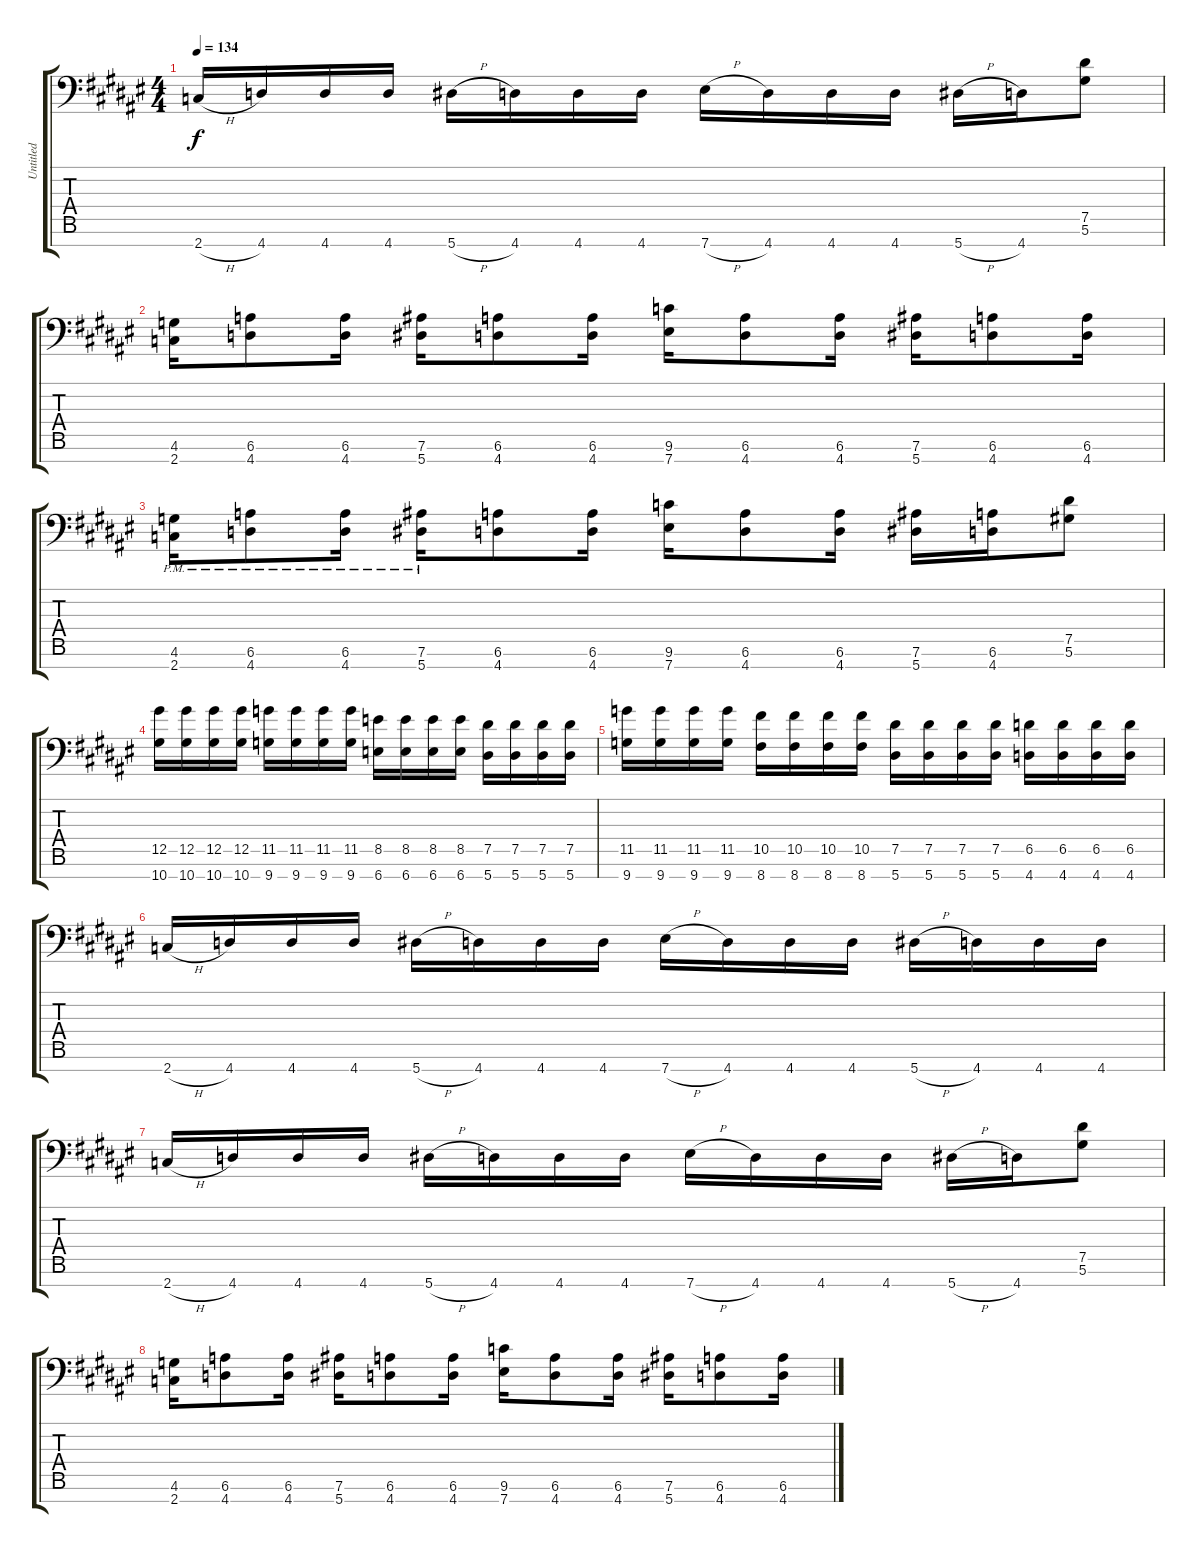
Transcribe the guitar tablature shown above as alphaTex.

\track ("Untitled" "Untitled") {instrument distortionguitar}
\staff {score tabs}
\tuning (Eb4 Bb3 Gb3 Db3 Ab2 Eb2 Bb1) {hide}
\ts (4 4)
\tempo 134
\clef f4
\ks f#
2.7{h}.16{dy f} 4.7.16 4.7.16 4.7.16 5.7{h}.16 4.7.16 4.7.16 4.7.16 7.7{h}.16 4.7.16 4.7.16 4.7.16 5.7{h}.16 4.7.16 (7.5 5.6).8 |
(4.6 2.7).16 (6.6 4.7).8 (6.6 4.7).16 (7.6 5.7).16 (6.6 4.7).8 (6.6 4.7).16 (9.6 7.7).16 (6.6 4.7).8 (6.6 4.7).16 (7.6 5.7).16 (6.6 4.7).8 (6.6 4.7).16 |
(4.6{pm} 2.7{pm}).16 (6.6{pm} 4.7{pm}).8 (6.6{pm} 4.7{pm}).16 (7.6{pm} 5.7{pm}).16 (6.6 4.7).8 (6.6 4.7).16 (9.6 7.7).16 (6.6 4.7).8 (6.6 4.7).16 (7.6 5.7).16 (6.6 4.7).16 (7.5 5.6).8 |
(12.5 10.7).16 (12.5 10.7).16 (12.5 10.7).16 (12.5 10.7).16 (11.5 9.7).16 (11.5 9.7).16 (11.5 9.7).16 (11.5 9.7).16 (8.5 6.7).16 (8.5 6.7).16 (8.5 6.7).16 (8.5 6.7).16 (7.5 5.7).16 (7.5 5.7).16 (7.5 5.7).16 (7.5 5.7).16 |
(11.5 9.7).16 (11.5 9.7).16 (11.5 9.7).16 (11.5 9.7).16 (10.5 8.7).16 (10.5 8.7).16 (10.5 8.7).16 (10.5 8.7).16 (7.5 5.7).16 (7.5 5.7).16 (7.5 5.7).16 (7.5 5.7).16 (6.5 4.7).16 (6.5 4.7).16 (6.5 4.7).16 (6.5 4.7).16 |
2.7{h}.16 4.7.16 4.7.16 4.7.16 5.7{h}.16 4.7.16 4.7.16 4.7.16 7.7{h}.16 4.7.16 4.7.16 4.7.16 5.7{h}.16 4.7.16 4.7.16 4.7.16 |
2.7{h}.16 4.7.16 4.7.16 4.7.16 5.7{h}.16 4.7.16 4.7.16 4.7.16 7.7{h}.16 4.7.16 4.7.16 4.7.16 5.7{h}.16 4.7.16 (7.5 5.6).8 |
(4.6 2.7).16 (6.6 4.7).8 (6.6 4.7).16 (7.6 5.7).16 (6.6 4.7).8 (6.6 4.7).16 (9.6 7.7).16 (6.6 4.7).8 (6.6 4.7).16 (7.6 5.7).16 (6.6 4.7).8 (6.6 4.7).16
